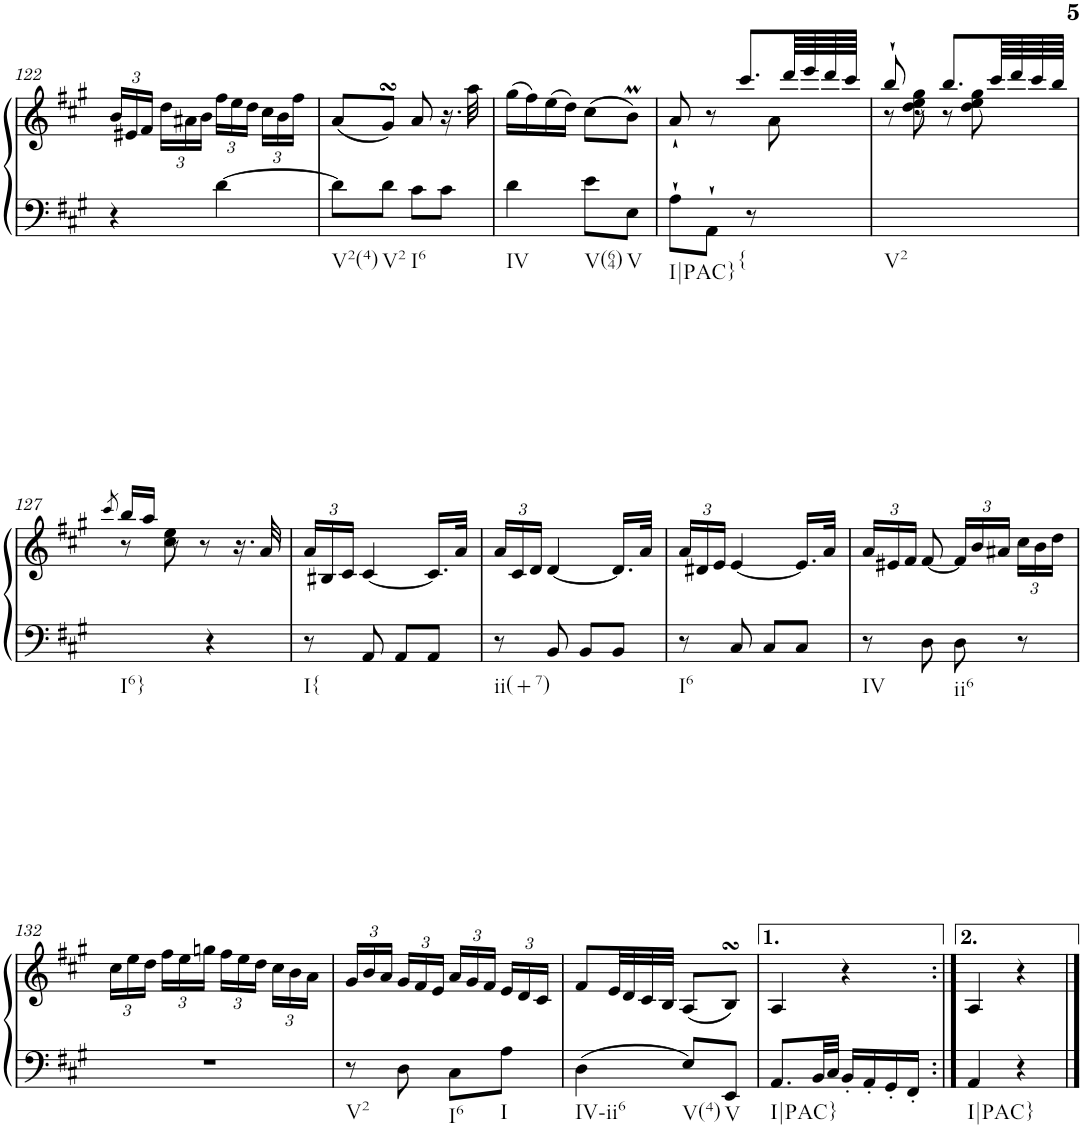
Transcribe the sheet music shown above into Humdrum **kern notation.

**kern	**kern
*part1	*part1
*staff2	*staff1
*I"Harpsichord	*
*I'Hch.	*
!!LO:PB:g=z
*clefF4	*clefG2
*k[f#c#g#]	*k[f#c#g#]
*M2/4	*M2/4
*	*Xbrackettup
=122	=122
4r	24b/LL
.	24e#X/
.	24f#/JJ
.	24dd\LL
.	24a#X\
.	24b\JJ
[4d\	24ff#\LL
.	24ee\
.	24dd\JJ
.	24cc#\LL
.	24b\
.	24ff#\JJ
=123	=123
!LO:TX:b:t=V2(4)	!
8d\L]	(8a/L
!LO:TX:b:t=V2	!
8d\J	8g#sSsS/J)
!LO:TX:b:t=I6	!
8c#\L	8a/
8c#\J	16.r
.	32aa\
=124	=124
!LO:TX:b:t=IV	!
4d\	(16gg#\LL
.	16ff#\)
.	(16ee\
.	16dd\JJ)
!LO:TX:b:t=V(64)	!
8e\L	(8cc#\L
!LO:TX:b:t=V	!
8E\J	8bM\J)
=125	=125
*	*^
!LO:TX:b:t=I|PAC}	!	!
8A`\L	8a`/	4.ryy
8AA`\J	8r	.
!LO:TX:b:t={	!	!
8r	8.ccc#/L	.
8ryy	.	8a\
.	64ddd/LLL	.
.	64eee/	.
.	64ddd/	.
.	64ccc#/JJJJ	.
=126	=126	=126
!LO:TX:b:t=V2	!	!
8r	8bb`>/	8ryy
8ryy	8r	8dd\ 8ee\ 8gg#\
8r	8.bb/L	8ryy
8ryy	.	8dd\ 8ee\ 8gg#\
.	64ccc#/LLL	.
.	64ddd/	.
.	64ccc#/	.
.	64bb/JJJJ	.
!!LO:LB:g=z	!!
=127	=127	=127
.	8qccc#/	.
!LO:TX:b:t=I6}	!	!
8r	16bb/LL	8ryy
.	16aa/JJ	.
8ryy	8r	8cc#\ 8ee\
4r	8r	4ryy
.	16.r	.
.	32a/	.
*	*v	*v
=128	=128
!LO:TX:b:t=I{	!
8r	24a/LL
.	24B#X/
.	24c#/JJ
8AA/	[4c#/
8AA/L	.
8AA/J	16.c#/LL]
.	32a/JJk
=129	=129
!LO:TX:b:t=ii(+7)	!
8r	24a/LL
.	24c#/
.	24d/JJ
8BB/	[4d/
8BB/L	.
8BB/J	16.d/LL]
.	32a/JJk
=130	=130
!LO:TX:b:t=I6	!
8r	24a/LL
.	24d#X/
.	24e/JJ
8C#/	[4e/
8C#/L	.
8C#/J	16.e/LL]
.	32a/JJk
=131	=131
!LO:TX:b:t=IV	!
8r	24a/LL
.	24e#X/
.	24f#/JJ
8D\	[8f#/
!LO:TX:b:t=ii6	!
8D\	24f#/LL]
.	24b/
.	24a#X/JJ
8r	24cc#\LL
.	24b\
.	24dd\JJ
!!LO:LB:g=z
=132	=132
2r	24cc#\LL
.	24ee\
.	24dd\JJ
.	24ff#\LL
.	24ee\
.	24ggn\JJ
.	24ff#\LL
.	24ee\
.	24dd\JJ
.	24cc#\LL
.	24b\
.	24a\JJ
=133	=133
!LO:TX:b:t=V2	!
8r	24g#/LL
.	24b/
.	24a/JJ
8D\	24g#/LL
.	24f#/
.	24e/JJ
!LO:TX:b:t=I6	!
8C#\L	24a/LL
.	24g#/
.	24f#/JJ
!LO:TX:b:t=I	!
8A\J	24e/LL
.	24d/
.	24c#/JJ
=134	=134
!LO:TX:b:t=IV-ii6	!
4D\	8f#/L
.	32e/LL
.	32d/
.	32c#/
.	32B/JJJ
!LO:TX:b:t=V(4)	!
8E/L	(8A/L
!LO:TX:b:t=V	!
8EE/J	8BsSSS/J)
=135	=135
!LO:TX:b:t=I|PAC}	!
8.AA/L	4A/
32BB/LL	.
32C#/JJJ	.
16BB'/LL	4r
16AA'/	.
16GG#'/	.
16FF#'/JJ	.
=135X2:|!	=135X2:|!
!LO:TX:b:t=I|PAC}	!
4AA/	4A/
4r	4r
==	==
*-	*-
